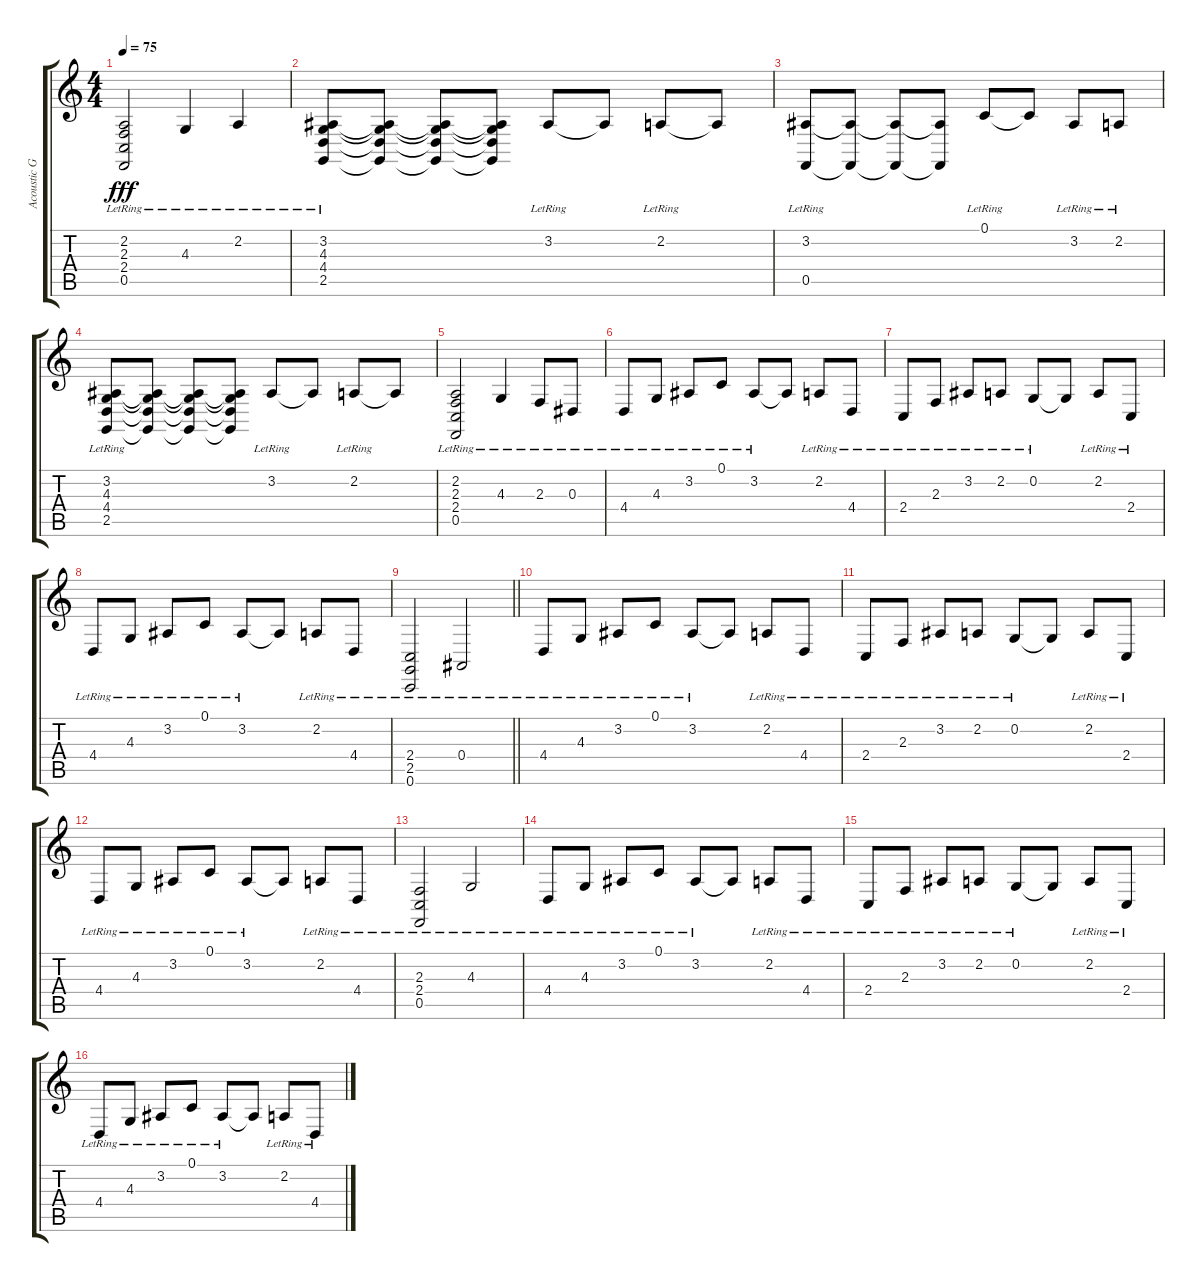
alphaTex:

\track ("Acoustic Grand Piano" "Acoustic G") {instrument acousticgrandpiano}
\staff {score tabs}
\tuning (C4 G3 Eb3 Bb2 F2 C2) {hide}
\ts (4 4)
\tempo 75
\clef g2
\ks c
(2.2{lr} 2.3{lr} 2.4{lr} 0.5{lr}).2{dy fff} 4.3{lr}.4 2.2{lr}.4 |
(3.2{lr} 4.3{lr} 4.4{lr} 2.5{lr}).8 (3.2{t} 4.3{t} 4.4{t} 2.5{t}).8 (3.2{t} 4.3{t} 4.4{t} 2.5{t}).8 (3.2{t} 4.3{t} 4.4{t} 2.5{t}).8 3.2{lr}.8 3.2{t}.8 2.2{lr}.8 2.2{t}.8 |
(3.2{lr} 0.5{lr}).8 (3.2{t} 0.5{t}).8 (3.2{t} 0.5{t}).8 (3.2{t} 0.5{t}).8 0.1{lr}.8 0.1{t}.8 3.2{lr}.8 2.2{lr}.8 |
(3.2{lr} 4.3{lr} 4.4{lr} 2.5{lr}).8 (3.2{t} 4.3{t} 4.4{t} 2.5{t}).8 (3.2{t} 4.3{t} 4.4{t} 2.5{t}).8 (3.2{t} 4.3{t} 4.4{t} 2.5{t}).8 3.2{lr}.8 3.2{t}.8 2.2{lr}.8 2.2{t}.8 |
(2.2{lr} 2.3{lr} 2.4{lr} 0.5{lr}).2 4.3{lr}.4 2.3{lr}.8 0.3{lr}.8 |
4.4{lr}.8 4.3{lr}.8 3.2{lr}.8 0.1{lr}.8 3.2{lr}.8 3.2{t}.8 2.2{lr}.8 4.4{lr}.8 |
2.4{lr}.8 2.3{lr}.8 3.2{lr}.8 2.2{lr}.8 0.2{lr}.8 0.2{t}.8 2.2{lr}.8 2.4{lr}.8 |
4.4{lr}.8 4.3{lr}.8 3.2{lr}.8 0.1{lr}.8 3.2{lr}.8 3.2{t}.8 2.2{lr}.8 4.4{lr}.8 |
\barLineRight lightlight
(2.4{lr} 2.5{lr} 0.6{lr}).2 0.4{lr}.2 |
4.4{lr}.8 4.3{lr}.8 3.2{lr}.8 0.1{lr}.8 3.2{lr}.8 3.2{t}.8 2.2{lr}.8 4.4{lr}.8 |
2.4{lr}.8 2.3{lr}.8 3.2{lr}.8 2.2{lr}.8 0.2{lr}.8 0.2{t}.8 2.2{lr}.8 2.4{lr}.8 |
4.4{lr}.8 4.3{lr}.8 3.2{lr}.8 0.1{lr}.8 3.2{lr}.8 3.2{t}.8 2.2{lr}.8 4.4{lr}.8 |
(2.3{lr} 2.4{lr} 0.5{lr}).2 4.3{lr}.2 |
4.4{lr}.8 4.3{lr}.8 3.2{lr}.8 0.1{lr}.8 3.2{lr}.8 3.2{t}.8 2.2{lr}.8 4.4{lr}.8 |
2.4{lr}.8 2.3{lr}.8 3.2{lr}.8 2.2{lr}.8 0.2{lr}.8 0.2{t}.8 2.2{lr}.8 2.4{lr}.8 |
4.4{lr}.8 4.3{lr}.8 3.2{lr}.8 0.1{lr}.8 3.2{lr}.8 3.2{t}.8 2.2{lr}.8 4.4{lr}.8
